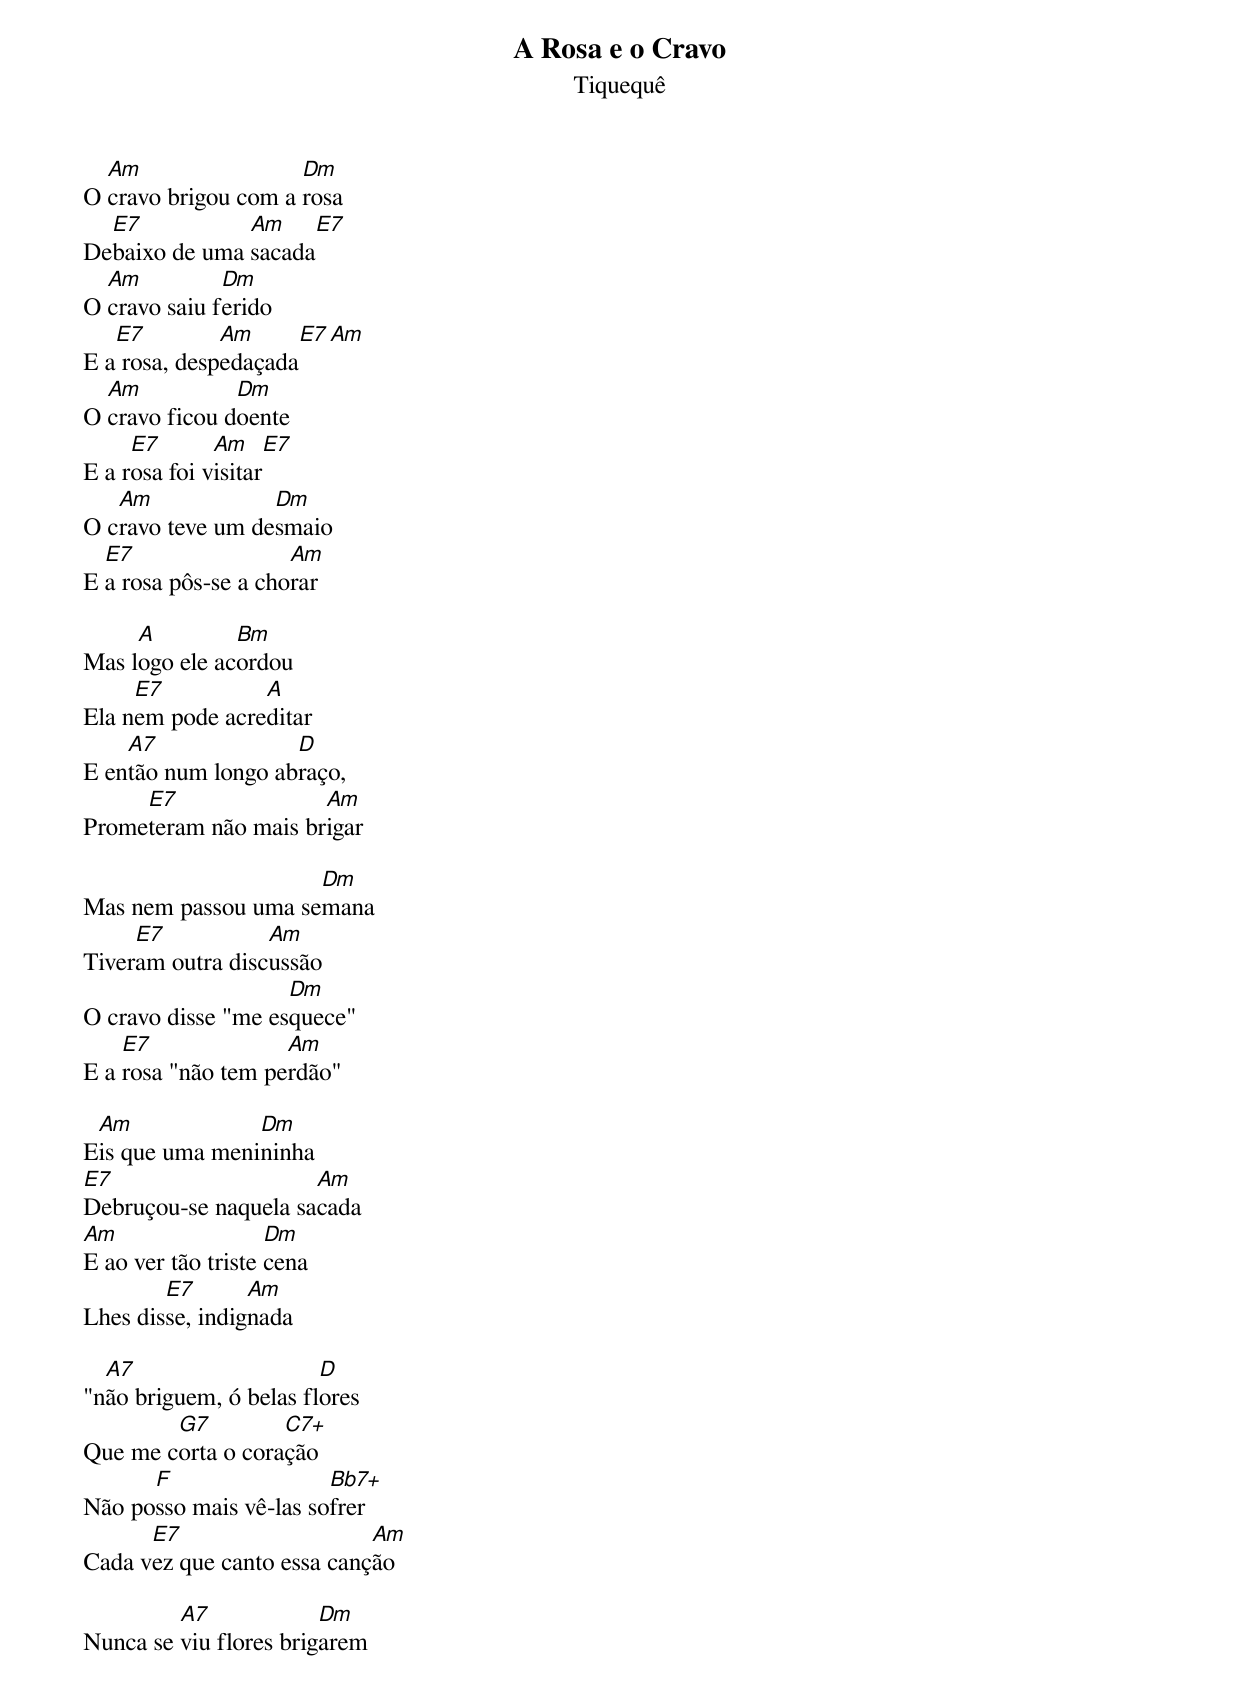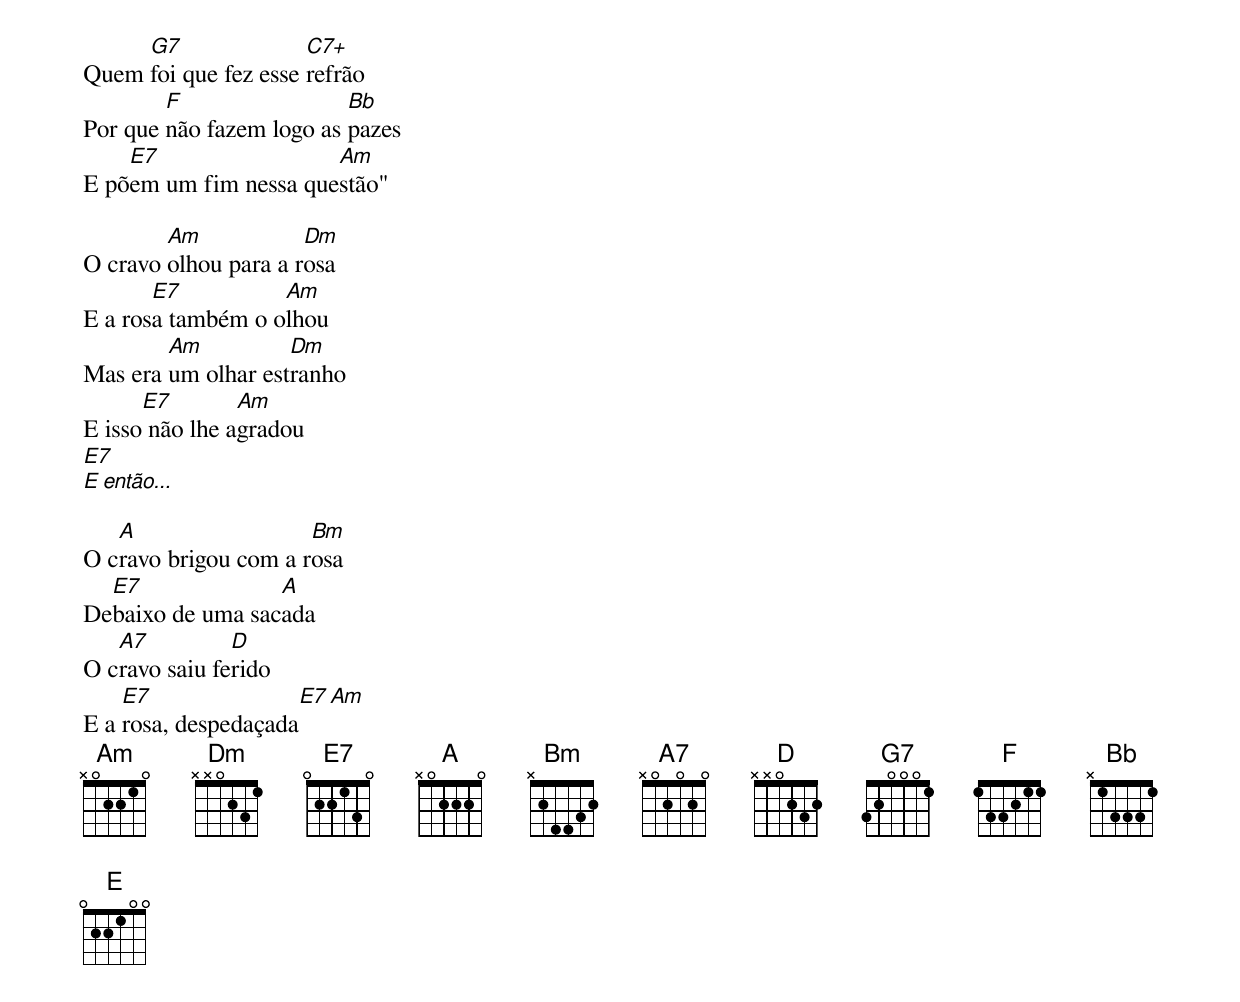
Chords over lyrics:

A Rosa e o Cravo
Tiquequê

  Am                 Dm
O cravo brigou com a rosa
  E7           Am    E7
Debaixo de uma sacada
  Am          Dm
O cravo saiu ferido
   E7         Am      E7 Am
E a rosa, despedaçada
  Am           Dm
O cravo ficou doente
     E7       Am      E7
E a rosa foi visitar
   Am             Dm
O cravo teve um desmaio
  E7                 Am
E a rosa pôs-se a chorar

     A         Bm
Mas logo ele acordou
     E7          A
Ela nem pode acreditar
    A7              D
E então num longo abraço,
     E7               Am
Prometeram não mais brigar

                     Dm
Mas nem passou uma semana
     E7           Am
Tiveram outra discussão
                    Dm
O cravo disse "me esquece"
    E7              Am
E a rosa "não tem perdão"

 Am             Dm
Eis que uma menininha
E7                    Am
Debruçou-se naquela sacada
Am                  Dm
E ao ver tão triste cena
        E7       Am
Lhes disse, indignada

  A7                    D
"não briguem, ó belas flores
        G7         C7+
Que me corta o coração
      F                 Bb7+
Não posso mais vê-las sofrer
      E7                    Am
Cada vez que canto essa canção

         A7             Dm
Nunca se viu flores brigarem
     G7               C7+
Quem foi que fez esse refrão
        F                 Bb
Por que não fazem logo as pazes
    E7                 Am
E põem um fim nessa questão"

        Am            Dm
O cravo olhou para a rosa
       E7          Am
E a rosa também o olhou
        Am          Dm
Mas era um olhar estranho
      E7        Am
E isso não lhe agradou
    E7
E então...

   A                  Bm
O cravo brigou com a rosa
  E7              A
Debaixo de uma sacada
   A7          D
O cravo saiu ferido
    E7                E7 Am
E a rosa, despedaçada
